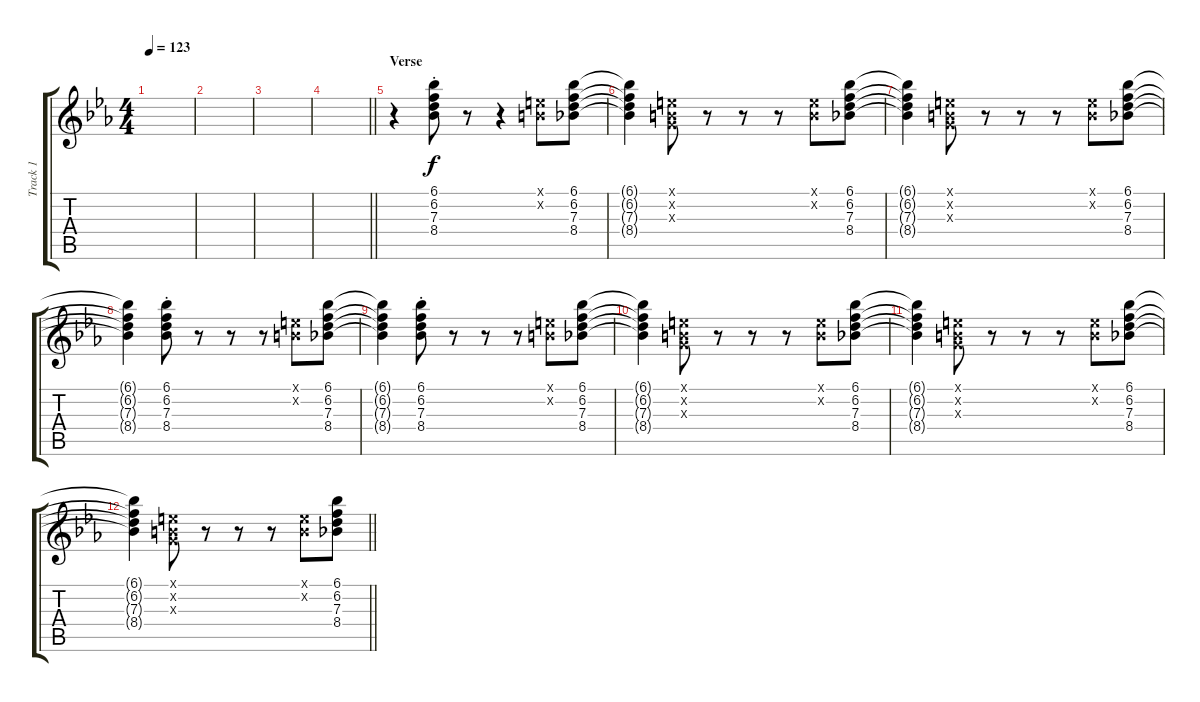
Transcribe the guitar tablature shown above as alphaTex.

\track ("Track 1" "Track 1") {instrument electricguitarclean}
\staff {score tabs}
\tuning (E4 B3 G3 D3 A2 E2) {hide}
\ts (4 4)
\tempo 123
\clef g2
\ks eb
|
|
|
\barLineRight lightlight
|
\section ("" "Verse")
r.4 (6.1{st} 6.2{st} 7.3{st} 8.4{st}).8 r.8 r.4 (0.1{x} 0.2{x}).8 (6.1 6.2 7.3 8.4).8 |
(6.1{t} 6.2{t} 7.3{t} 8.4{t}).4 (0.1{x} 0.2{x} 0.3{x}).8 r.8 r.8 r.8 (0.1{x} 0.2{x}).8 (6.1 6.2 7.3 8.4).8 |
(6.1{t} 6.2{t} 7.3{t} 8.4{t}).4 (0.1{x} 0.2{x} 0.3{x}).8 r.8 r.8 r.8 (0.1{x} 0.2{x}).8 (6.1 6.2 7.3 8.4).8 |
(6.1{t} 6.2{t} 7.3{t} 8.4{t}).4 (6.1{st} 6.2{st} 7.3{st} 8.4{st}).8 r.8 r.8 r.8 (0.1{x} 0.2{x}).8 (6.1 6.2 7.3 8.4).8 |
(6.1{t} 6.2{t} 7.3{t} 8.4{t}).4 (6.1{st} 6.2{st} 7.3{st} 8.4{st}).8 r.8 r.8 r.8 (0.1{x} 0.2{x}).8 (6.1 6.2 7.3 8.4).8 |
(6.1{t} 6.2{t} 7.3{t} 8.4{t}).4 (0.1{x} 0.2{x} 0.3{x}).8 r.8 r.8 r.8 (0.1{x} 0.2{x}).8 (6.1 6.2 7.3 8.4).8 |
(6.1{t} 6.2{t} 7.3{t} 8.4{t}).4 (0.1{x} 0.2{x} 0.3{x}).8 r.8 r.8 r.8 (0.1{x} 0.2{x}).8 (6.1 6.2 7.3 8.4).8 |
\barLineRight lightlight
(6.1{t} 6.2{t} 7.3{t} 8.4{t}).4 (0.1{x} 0.2{x} 0.3{x}).8 r.8 r.8 r.8 (0.1{x} 0.2{x}).8 (6.1 6.2 7.3 8.4).8
